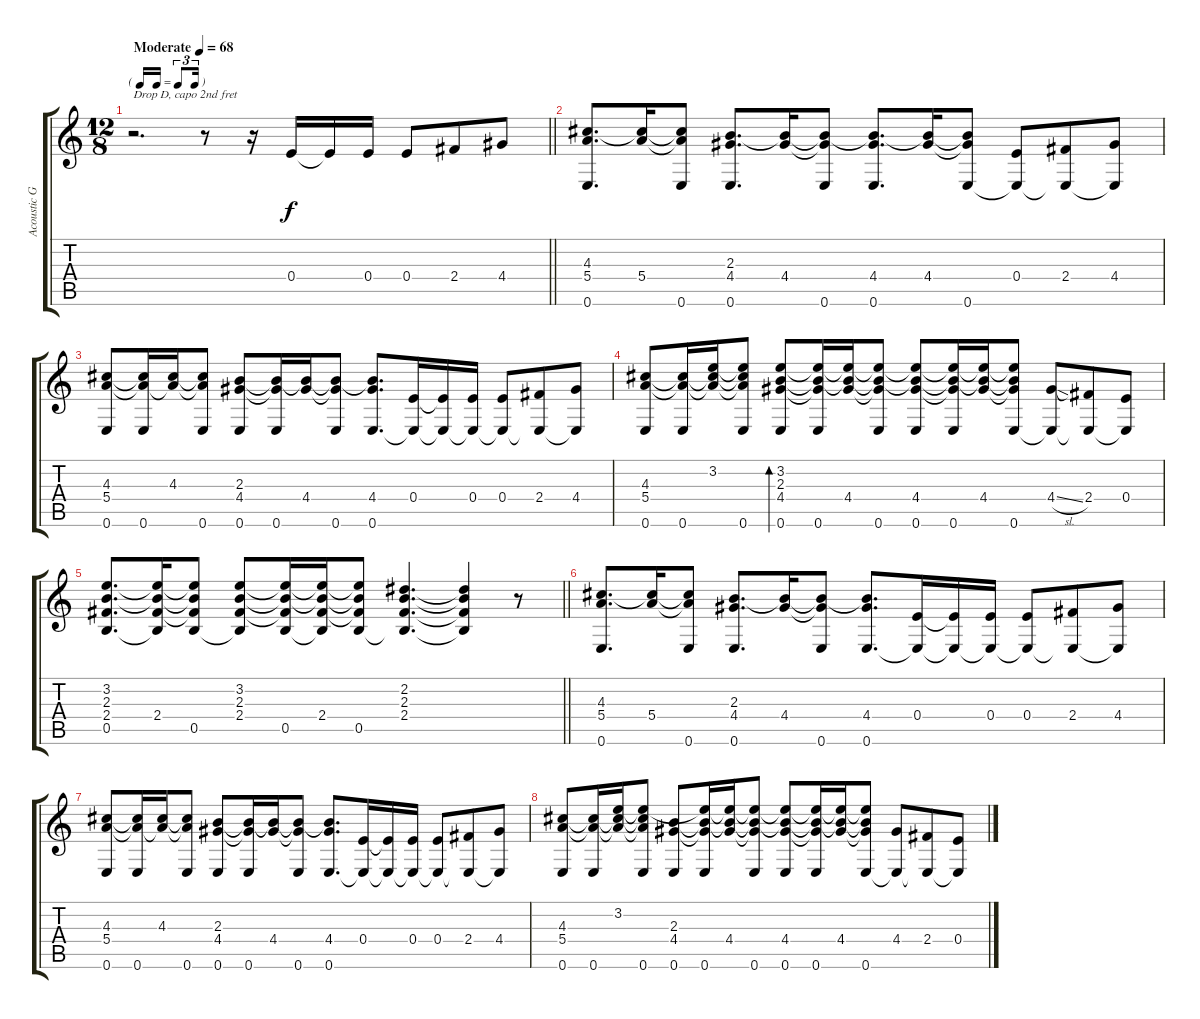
\track ("Acoustic Guitar 1" "Acoustic G") {instrument acousticguitarsteel}
\staff {score tabs}
\tuning (Gb4 Db4 A3 E3 B2 E2) {hide}
\ts (12 8)
\tf triplet16th
\tempo (68 "Moderate")
\clef g2
\barLineRight lightlight
\ks c
r.2{d txt "Drop D, capo 2nd fret" dy f instrument acousticguitarsteel} r.8 r.16 0.4.16 0.4{t}.16 0.4.16 0.4.8 2.4.8 4.4.8 |
(4.3 5.4 0.6).8{d} (4.3{t} 5.4).16 (4.3{t} 5.4{t} 0.6).8 (2.3 4.4 0.6).8{d} (2.3{t} 4.4).16 (2.3{t} 4.4{t} 0.6).8 (2.3{t} 4.4 0.6).8{d} (2.3{t} 4.4).16 (2.3{t} 4.4{t} 0.6).8 (0.4 0.6{t}).8 (2.4 0.6{t}).8 (4.4 0.6{t}).8 |
(4.3 5.4 0.6).8 (4.3{t} 5.4{t} 0.6).16 (4.3 5.4{t}).16 (4.3{t} 5.4{t} 0.6).8 (2.3 4.4 0.6).8 (2.3{t} 4.4{t} 0.6).16 (2.3{t} 4.4).16 (2.3{t} 4.4{t} 0.6).8 (2.3{t} 4.4 0.6).8{d} (0.4 0.6{t}).16 (0.4{t} 0.6{t}).16 (0.4 0.6{t}).16 (0.4 0.6{t}).8 (2.4 0.6{t}).8 (4.4 0.6{t}).8 |
(4.3 5.4 0.6).8 (4.3{t} 5.4{t} 0.6).16 (3.2 4.3{t} 5.4{t}).16 (3.2{t} 4.3{t} 5.4{t} 0.6).8 (3.2 2.3 4.4 0.6).8{bd 60} (3.2{t} 2.3{t} 4.4{t} 0.6).16 (3.2{t} 2.3{t} 4.4).16 (3.2{t} 2.3{t} 4.4{t} 0.6).8 (3.2{t} 2.3{t} 4.4 0.6).8 (3.2{t} 2.3{t} 4.4{t} 0.6).16 (3.2{t} 2.3{t} 4.4).16 (3.2{t} 2.3{t} 4.4{t} 0.6).8 (4.4{sl} 0.6{t}).8 (2.4 0.6{t}).8 (0.4 0.6{t}).8 |
\barLineRight lightlight
(3.2 2.3 2.4 0.5).8{d} (3.2{t} 2.3{t} 2.4 0.5{t}).16 (3.2{t} 2.3{t} 2.4{t} 0.5).8 (3.2 2.3 2.4 0.5{t}).8 (3.2{t} 2.3{t} 2.4{t} 0.5).16 (3.2{t} 2.3{t} 2.4 0.5{t}).16 (3.2{t} 2.3{t} 2.4{t} 0.5).8 (2.2 2.3 2.4 0.5{t}).4{d} (2.2{t} 2.3{t} 2.4{t} 0.5{t}).4 r.8 |
(4.3 5.4 0.6).8{d} (4.3{t} 5.4).16 (4.3{t} 5.4{t} 0.6).8 (2.3 4.4 0.6).8{d} (2.3{t} 4.4).16 (2.3{t} 4.4{t} 0.6).8 (2.3{t} 4.4 0.6).8{d} (0.4 0.6{t}).16 (0.4{t} 0.6{t}).16 (0.4 0.6{t}).16 (0.4 0.6{t}).8 (2.4 0.6{t}).8 (4.4 0.6{t}).8 |
(4.3 5.4 0.6).8 (4.3{t} 5.4{t} 0.6).16 (4.3 5.4{t}).16 (4.3{t} 5.4{t} 0.6).8 (2.3 4.4 0.6).8 (2.3{t} 4.4{t} 0.6).16 (2.3{t} 4.4).16 (2.3{t} 4.4{t} 0.6).8 (2.3{t} 4.4 0.6).8{d} (0.4 0.6{t}).16 (0.4{t} 0.6{t}).16 (0.4 0.6{t}).16 (0.4 0.6{t}).8 (2.4 0.6{t}).8 (4.4 0.6{t}).8 |
(4.3 5.4 0.6).8 (4.3{t} 5.4{t} 0.6).16 (3.2 4.3{t} 5.4{t}).16 (3.2{t} 4.3{t} 5.4{t} 0.6).8 (2.3 4.4 0.6).8 (3.2{t} 2.3{t} 4.4{t} 0.6).16 (3.2{t} 2.3{t} 4.4).16 (3.2{t} 2.3{t} 4.4{t} 0.6).8 (3.2{t} 2.3{t} 4.4 0.6).8 (3.2{t} 2.3{t} 4.4{t} 0.6).16 (3.2{t} 2.3{t} 4.4).16 (3.2{t} 2.3{t} 4.4{t} 0.6).8 (4.4 0.6{t}).8 (2.4 0.6{t}).8 (0.4 0.6{t}).8
